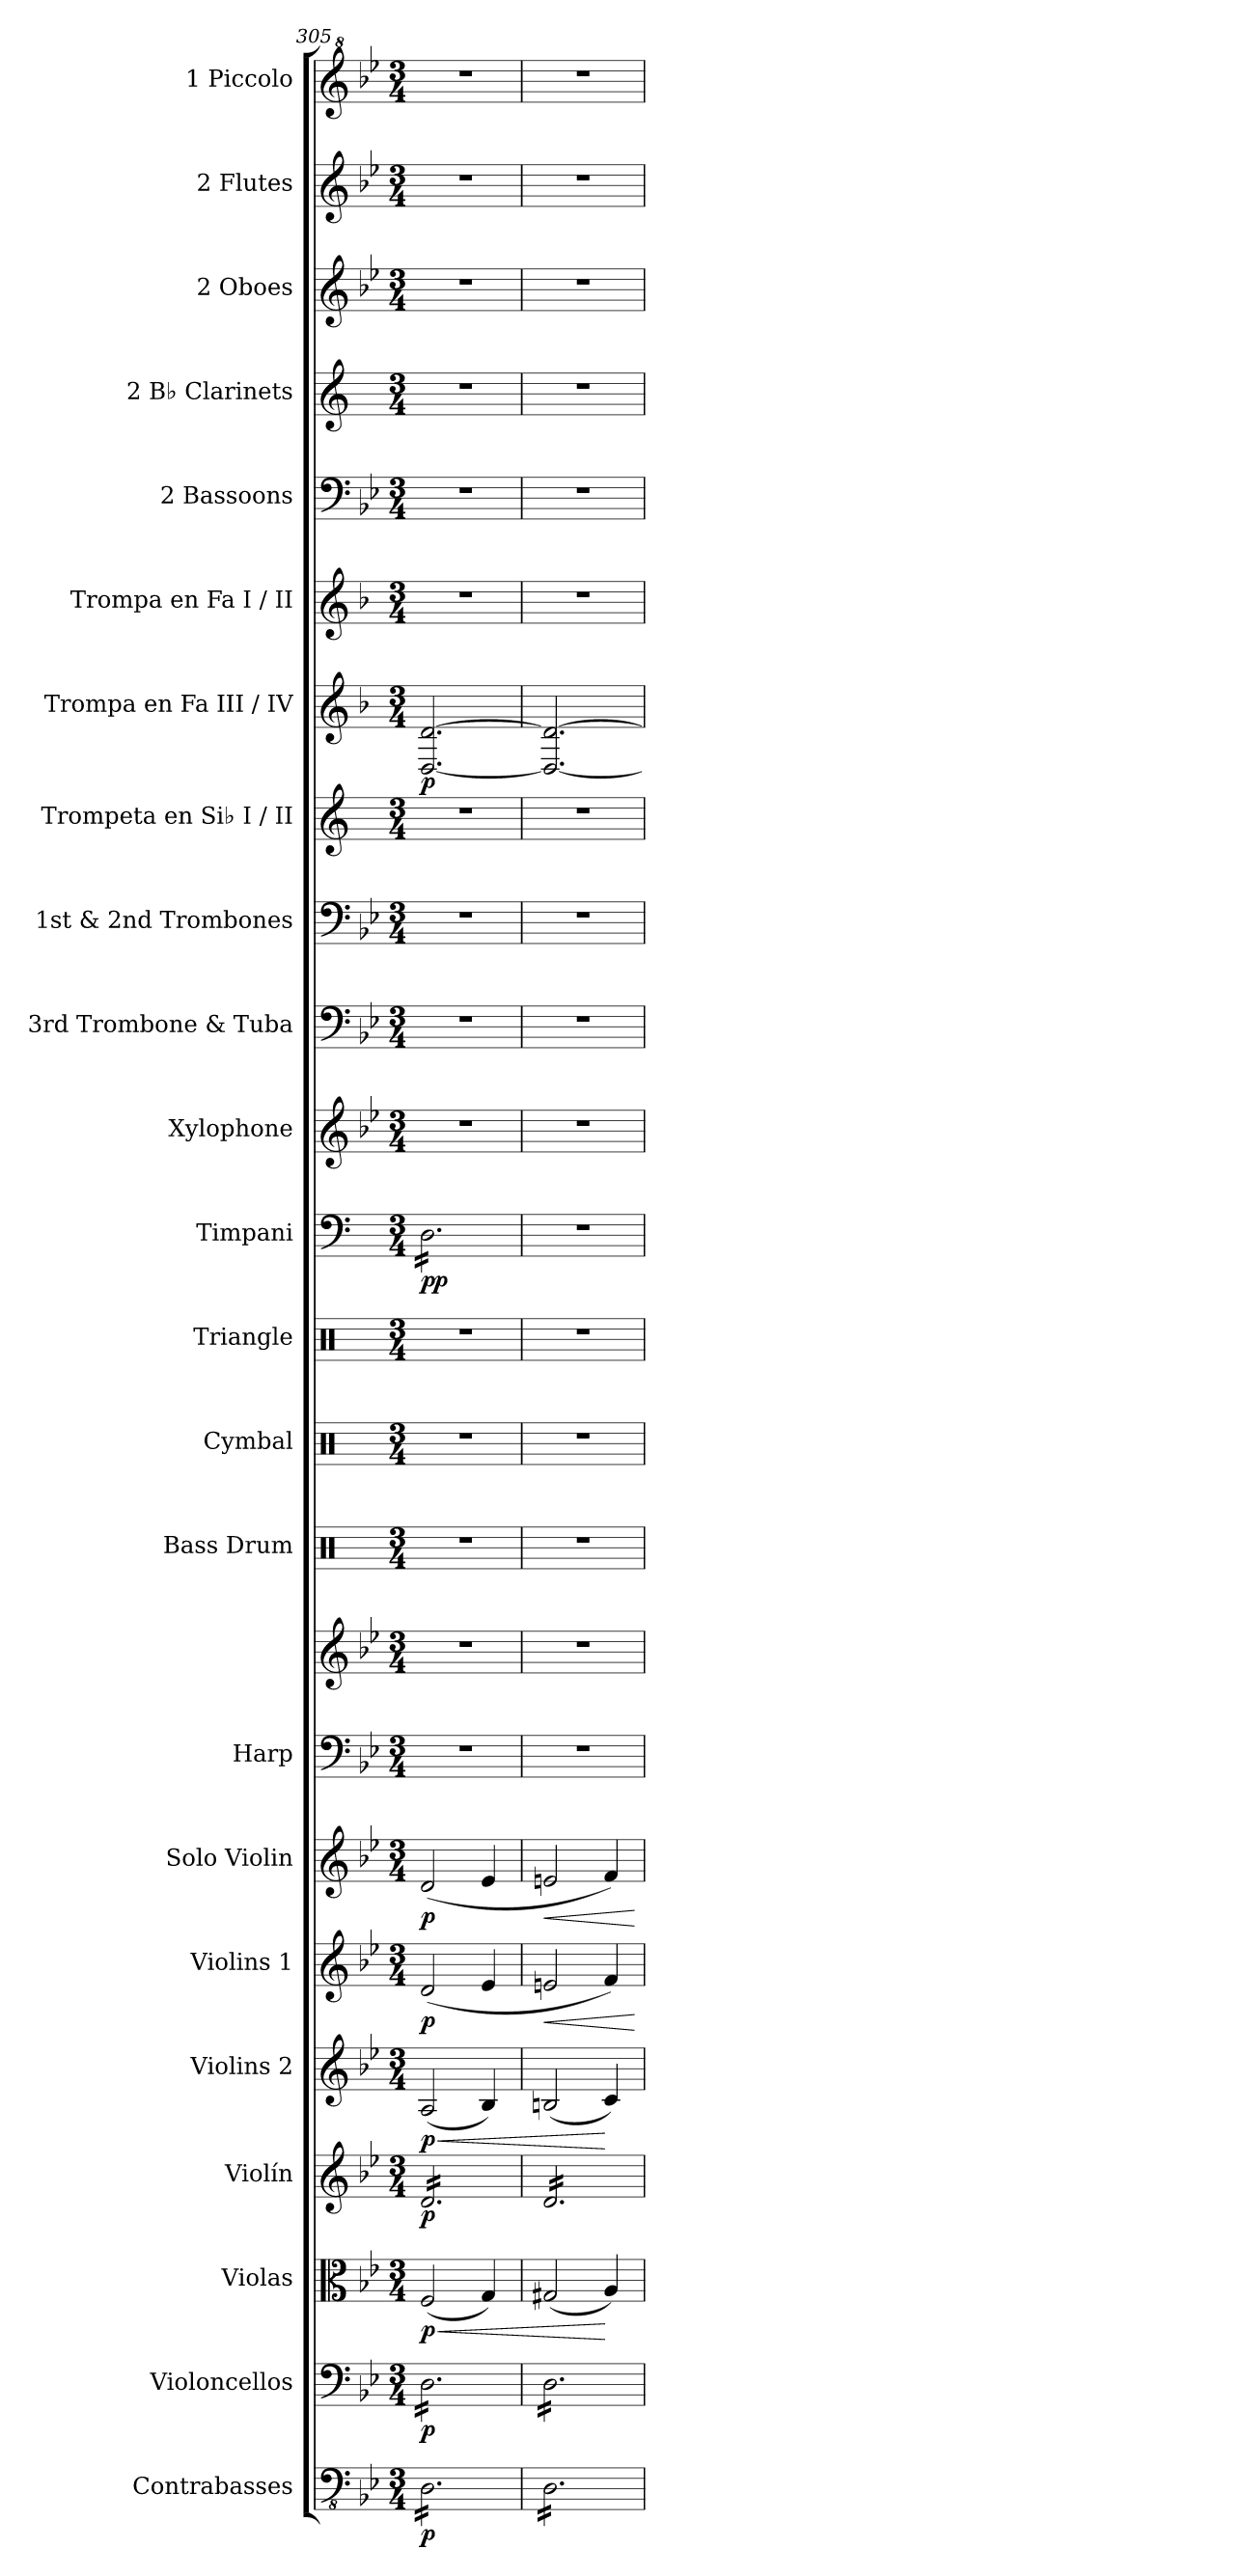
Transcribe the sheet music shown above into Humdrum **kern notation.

**kern	**dynam	**kern	**dynam	**kern	**dynam	**kern	**dynam	**kern	**dynam	**kern	**dynam	**kern	**dynam	**kern	**kern	**kern	**kern	**kern	**kern	**dynam	**kern	**kern	**kern	**kern	**kern	**dynam	**kern	**kern	**kern	**kern	**kern	**kern
*part23	*part23	*part22	*part22	*part21	*part21	*part20	*part20	*part19	*part19	*part18	*part18	*part17	*part17	*part16	*part16	*part15	*part14	*part13	*part12	*part12	*part11	*part10	*part9	*part8	*part7	*part7	*part6	*part5	*part4	*part3	*part2	*part1
*staff24	*staff24	*staff23	*staff23	*staff22	*staff22	*staff21	*staff21	*staff20	*staff20	*staff19	*staff19	*staff18	*staff18	*staff17	*staff16	*staff15	*staff14	*staff13	*staff12	*staff12	*staff11	*staff10	*staff9	*staff8	*staff7	*staff7	*staff6	*staff5	*staff4	*staff3	*staff2	*staff1
*I"Contrabasses	*	*I"Violoncellos	*	*I"Violas	*	*I"Violín	*	*I"Violins 2	*	*I"Violins 1	*	*I"Solo Violin	*	*I"Harp	*	*I"Bass Drum	*I"Cymbal	*I"Triangle	*I"Timpani	*	*I"Xylophone	*I"3rd Trombone     &amp; Tuba	*I"1st &amp; 2nd Trombones	*I"Trompeta en Si♭  I / II	*I"Trompa en Fa   III / IV	*	*I"Trompa en Fa I / II	*I"2 Bassoons	*I"2 B♭ Clarinets	*I"2 Oboes	*I"2 Flutes	*I"1 Piccolo
*I'Cbs.	*	*I'Vlcs.	*	*I'Vlas.	*	*I'Vln.	*	*I'Vlns. 2	*	*I'Vlns. 1	*	*I'S. Vln.	*	*I'Hrp.	*	*I'B. Dr.	*I'Cym.	*I'Trgl.	*I'Timp.	*	*I'Xyl.	*I'3rd Trb. &amp; Tba.	*I'1st &amp; 2nd    Trbs.	*I'Tpt. Si♭  I / II	*I'Trmp. Fa   III / IV	*	*I'Trmp. Fa I / II	*I'2 Bsns.	*I'2 B♭ Cls.	*I'2 Obs.	*I'2 Fls.	*I'1 Picc.
*clefFv4	*	*clefF4	*	*clefC3	*	*clefG2	*	*clefG2	*	*clefG2	*	*clefG2	*	*clefF4	*clefG2	*clefX	*clefX	*clefX	*clefF4	*	*clefG2	*clefF4	*clefF4	*clefG2	*clefG2	*	*clefG2	*clefF4	*clefG2	*clefG2	*clefG2	*clefG^2
*	*	*	*	*	*	*	*	*	*	*	*	*	*	*	*	*	*	*	*	*	*ITrd-7c-12	*	*	*ITrd1c2	*ITrd4c7	*	*ITrd4c7	*	*ITrd1c2	*	*	*ITrd-7c-12
*k[b-e-]	*	*k[b-e-]	*	*k[b-e-]	*	*k[b-e-]	*	*k[b-e-]	*	*k[b-e-]	*	*k[b-e-]	*	*k[b-e-]	*k[b-e-]	*k[]	*k[]	*k[]	*k[]	*	*k[b-e-]	*k[b-e-]	*k[b-e-]	*k[b-e-]	*k[b-e-]	*	*k[b-e-]	*k[b-e-]	*k[b-e-]	*k[b-e-]	*k[b-e-]	*k[b-e-]
*M3/4	*	*M3/4	*	*M3/4	*	*M3/4	*	*M3/4	*	*M3/4	*	*M3/4	*	*M3/4	*M3/4	*M3/4	*M3/4	*M3/4	*M3/4	*	*M3/4	*M3/4	*M3/4	*M3/4	*M3/4	*	*M3/4	*M3/4	*M3/4	*M3/4	*M3/4	*M3/4
=305	=305	=305	=305	=305	=305	=305	=305	=305	=305	=305	=305	=305	=305	=305	=305	=305	=305	=305	=305	=305	=305	=305	=305	=305	=305	=305	=305	=305	=305	=305	=305	=305
!	!	!	!	!	!	!LO:TX:a:t=Arco	!	!	!	!	!	!	!	!	!	!	!	!	!	!	!	!	!	!	!	!	!	!	!	!	!	!
!LO:TX:a:t=Arco	!	!	!	!	!	!	!	!	!	!	!	!	!	!	!	!	!	!	!	!	!	!	!	!	!	!	!	!	!	!	!	!
!	!LO:DY:b	!	!LO:DY:b	!	!LO:HP:b	!	!	!	!LO:HP:b	!	!	!	!	!	!	!	!	!	!	!	!	!	!	!	!	!	!	!	!	!	!	!
!	!	!	!	!	!LO:DY:n=1:b	!	!LO:DY:b	!	!LO:DY:n=1:b	!	!LO:DY:b	!	!LO:DY:b	!	!	!	!	!	!	!LO:DY:b	!	!	!	!	!	!LO:DY:b	!	!	!	!	!	!
*tremolo	*	*	*	*	*	*	*	*	*	*	*	*	*	*	*	*	*	*	*	*	*	*	*	*	*	*	*	*	*	*	*	*
*	*	*tremolo	*	*	*	*	*	*	*	*	*	*	*	*	*	*	*	*	*	*	*	*	*	*	*	*	*	*	*	*	*	*
*	*	*	*	*	*	*tremolo	*	*	*	*	*	*	*	*	*	*	*	*	*	*	*	*	*	*	*	*	*	*	*	*	*	*
*	*	*	*	*	*	*	*	*	*	*	*	*	*	*	*	*	*	*	*tremolo	*	*	*	*	*	*	*	*	*	*	*	*	*
16DD\LL	p	16D\LL	p	(<2F/	< p	16d/LL	p	(<2A/	< p	(<2d/	p	(<2d/	p	2.r	2.r	2.r	2.r	2.r	16D\LL	pp	2.r	2.r	2.r	2.r	[2.GG/ [2.G/	p	2.r	2.r	2.r	2.r	2.r	2.r
16DD\	.	16D\	.	.	.	16d/	.	.	.	.	.	.	.	.	.	.	.	.	16D\	.	.	.	.	.	.	.	.	.	.	.	.	.
16DD\	.	16D\	.	.	.	16d/	.	.	.	.	.	.	.	.	.	.	.	.	16D\	.	.	.	.	.	.	.	.	.	.	.	.	.
16DD\	.	16D\	.	.	.	16d/	.	.	.	.	.	.	.	.	.	.	.	.	16D\	.	.	.	.	.	.	.	.	.	.	.	.	.
16DD\	.	16D\	.	.	.	16d/	.	.	.	.	.	.	.	.	.	.	.	.	16D\	.	.	.	.	.	.	.	.	.	.	.	.	.
16DD\	.	16D\	.	.	.	16d/	.	.	.	.	.	.	.	.	.	.	.	.	16D\	.	.	.	.	.	.	.	.	.	.	.	.	.
16DD\	.	16D\	.	.	.	16d/	.	.	.	.	.	.	.	.	.	.	.	.	16D\	.	.	.	.	.	.	.	.	.	.	.	.	.
16DD\	.	16D\	.	.	.	16d/	.	.	.	.	.	.	.	.	.	.	.	.	16D\	.	.	.	.	.	.	.	.	.	.	.	.	.
16DD\	.	16D\	.	4G/)	.	16d/	.	4B-/)	.	4e-/	.	4e-/	.	.	.	.	.	.	16D\	.	.	.	.	.	.	.	.	.	.	.	.	.
16DD\	.	16D\	.	.	.	16d/	.	.	.	.	.	.	.	.	.	.	.	.	16D\	.	.	.	.	.	.	.	.	.	.	.	.	.
16DD\	.	16D\	.	.	.	16d/	.	.	.	.	.	.	.	.	.	.	.	.	16D\	.	.	.	.	.	.	.	.	.	.	.	.	.
16DD\JJ	.	16D\JJ	.	.	.	16d/JJ	.	.	.	.	.	.	.	.	.	.	.	.	16D\JJ	.	.	.	.	.	.	.	.	.	.	.	.	.
*	*	*	*	*	*	*	*	*	*	*	*	*	*	*	*	*	*	*	*Xtremolo	*	*	*	*	*	*	*	*	*	*	*	*	*
=306	=306	=306	=306	=306	=306	=306	=306	=306	=306	=306	=306	=306	=306	=306	=306	=306	=306	=306	=306	=306	=306	=306	=306	=306	=306	=306	=306	=306	=306	=306	=306	=306
!	!	!	!	!	!	!	!	!	!	!	!LO:HP:b	!	!LO:HP:b	!	!	!	!	!	!	!	!	!	!	!	!	!	!	!	!	!	!	!
16DD\LL	.	16D\LL	.	(<2G#X/	.	16d/LL	.	(<2Bn/	.	2en/	<	2en/	<	2.r	2.r	2.r	2.r	2.r	2.r	.	2.r	2.r	2.r	2.r	2.GG/_ 2.G/_	.	2.r	2.r	2.r	2.r	2.r	2.r
16DD\	.	16D\	.	.	.	16d/	.	.	.	.	.	.	.	.	.	.	.	.	.	.	.	.	.	.	.	.	.	.	.	.	.	.
16DD\	.	16D\	.	.	.	16d/	.	.	.	.	.	.	.	.	.	.	.	.	.	.	.	.	.	.	.	.	.	.	.	.	.	.
16DD\	.	16D\	.	.	.	16d/	.	.	.	.	.	.	.	.	.	.	.	.	.	.	.	.	.	.	.	.	.	.	.	.	.	.
16DD\	.	16D\	.	.	.	16d/	.	.	.	.	.	.	.	.	.	.	.	.	.	.	.	.	.	.	.	.	.	.	.	.	.	.
16DD\	.	16D\	.	.	.	16d/	.	.	.	.	.	.	.	.	.	.	.	.	.	.	.	.	.	.	.	.	.	.	.	.	.	.
16DD\	.	16D\	.	.	.	16d/	.	.	.	.	.	.	.	.	.	.	.	.	.	.	.	.	.	.	.	.	.	.	.	.	.	.
16DD\	.	16D\	.	.	.	16d/	.	.	.	.	.	.	.	.	.	.	.	.	.	.	.	.	.	.	.	.	.	.	.	.	.	.
16DD\	.	16D\	.	4A/)	[	16d/	.	4c/)	[	4f/)	.	4f/)	.	.	.	.	.	.	.	.	.	.	.	.	.	.	.	.	.	.	.	.
16DD\	.	16D\	.	.	.	16d/	.	.	.	.	.	.	.	.	.	.	.	.	.	.	.	.	.	.	.	.	.	.	.	.	.	.
16DD\	.	16D\	.	.	.	16d/	.	.	.	.	.	.	.	.	.	.	.	.	.	.	.	.	.	.	.	.	.	.	.	.	.	.
16DD\JJ	.	16D\JJ	.	.	.	16d/JJ	.	.	.	.	.	.	.	.	.	.	.	.	.	.	.	.	.	.	.	.	.	.	.	.	.	.
*	*	*	*	*	*	*Xtremolo	*	*	*	*	*	*	*	*	*	*	*	*	*	*	*	*	*	*	*	*	*	*	*	*	*	*
*	*	*Xtremolo	*	*	*	*	*	*	*	*	*	*	*	*	*	*	*	*	*	*	*	*	*	*	*	*	*	*	*	*	*	*
*Xtremolo	*	*	*	*	*	*	*	*	*	*	*	*	*	*	*	*	*	*	*	*	*	*	*	*	*	*	*	*	*	*	*	*
.	.	.	.	.	.	.	.	.	.	.	[	.	[	.	.	.	.	.	.	.	.	.	.	.	.	.	.	.	.	.	.	.
=	=	=	=	=	=	=	=	=	=	=	=	=	=	=	=	=	=	=	=	=	=	=	=	=	=	=	=	=	=	=	=	=
*-	*-	*-	*-	*-	*-	*-	*-	*-	*-	*-	*-	*-	*-	*-	*-	*-	*-	*-	*-	*-	*-	*-	*-	*-	*-	*-	*-	*-	*-	*-	*-	*-
